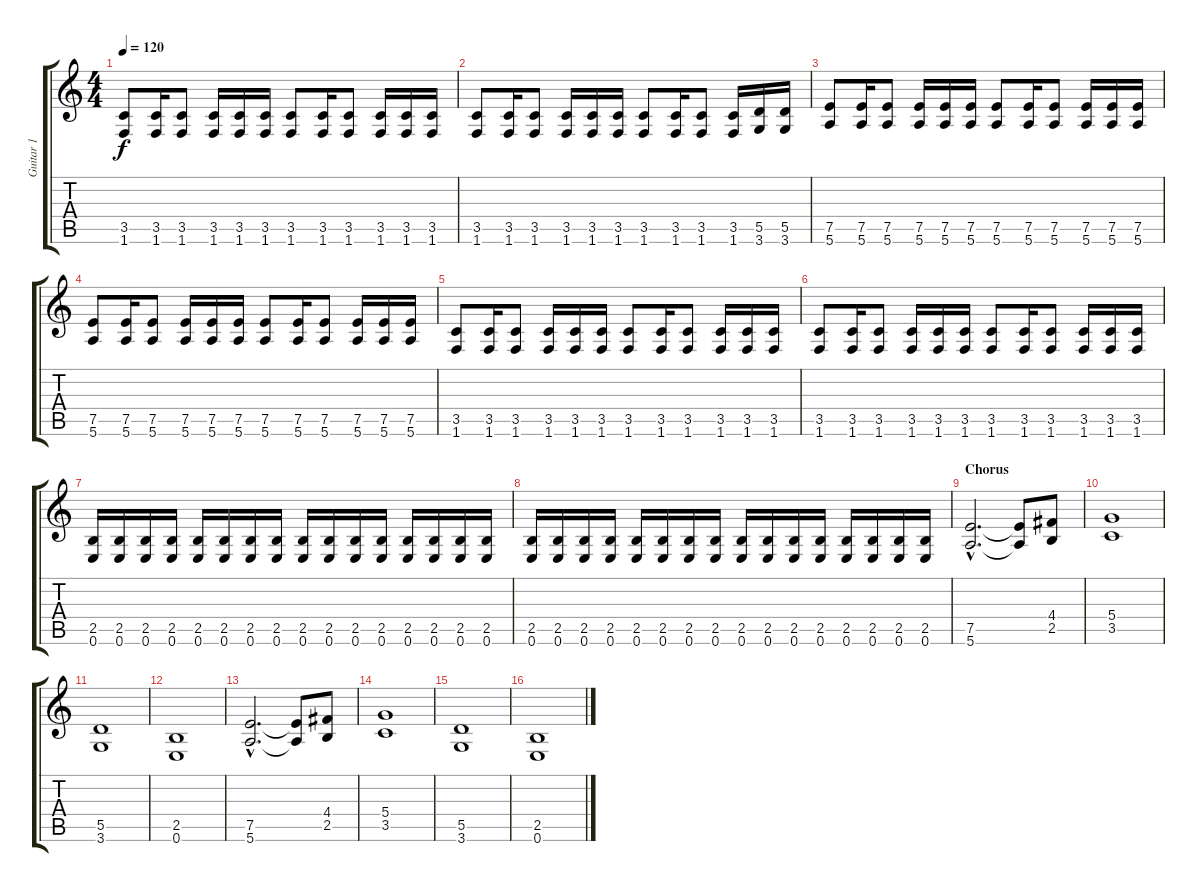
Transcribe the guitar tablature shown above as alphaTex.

\track ("Guitar 1" "Guitar 1") {instrument distortionguitar}
\staff {score tabs}
\tuning (E4 B3 G3 D3 A2 E2) {hide}
\ts (4 4)
\tempo 120
\clef g2
\ks c
(3.5 1.6).8{dy f} (3.5 1.6).16 (3.5 1.6).8 (3.5 1.6).16 (3.5 1.6).16 (3.5 1.6).16 (3.5 1.6).8 (3.5 1.6).16 (3.5 1.6).8 (3.5 1.6).16 (3.5 1.6).16 (3.5 1.6).16 |
(3.5 1.6).8 (3.5 1.6).16 (3.5 1.6).8 (3.5 1.6).16 (3.5 1.6).16 (3.5 1.6).16 (3.5 1.6).8 (3.5 1.6).16 (3.5 1.6).8 (3.5 1.6).16 (5.5 3.6).16 (5.5 3.6).16 |
(7.5 5.6).8 (7.5 5.6).16 (7.5 5.6).8 (7.5 5.6).16 (7.5 5.6).16 (7.5 5.6).16 (7.5 5.6).8 (7.5 5.6).16 (7.5 5.6).8 (7.5 5.6).16 (7.5 5.6).16 (7.5 5.6).16 |
(7.5 5.6).8 (7.5 5.6).16 (7.5 5.6).8 (7.5 5.6).16 (7.5 5.6).16 (7.5 5.6).16 (7.5 5.6).8 (7.5 5.6).16 (7.5 5.6).8 (7.5 5.6).16 (7.5 5.6).16 (7.5 5.6).16 |
(3.5 1.6).8 (3.5 1.6).16 (3.5 1.6).8 (3.5 1.6).16 (3.5 1.6).16 (3.5 1.6).16 (3.5 1.6).8 (3.5 1.6).16 (3.5 1.6).8 (3.5 1.6).16 (3.5 1.6).16 (3.5 1.6).16 |
(3.5 1.6).8 (3.5 1.6).16 (3.5 1.6).8 (3.5 1.6).16 (3.5 1.6).16 (3.5 1.6).16 (3.5 1.6).8 (3.5 1.6).16 (3.5 1.6).8 (3.5 1.6).16 (3.5 1.6).16 (3.5 1.6).16 |
(2.5 0.6).16 (2.5 0.6).16 (2.5 0.6).16 (2.5 0.6).16 (2.5 0.6).16 (2.5 0.6).16 (2.5 0.6).16 (2.5 0.6).16 (2.5 0.6).16 (2.5 0.6).16 (2.5 0.6).16 (2.5 0.6).16 (2.5 0.6).16 (2.5 0.6).16 (2.5 0.6).16 (2.5 0.6).16 |
(2.5 0.6).16 (2.5 0.6).16 (2.5 0.6).16 (2.5 0.6).16 (2.5 0.6).16 (2.5 0.6).16 (2.5 0.6).16 (2.5 0.6).16 (2.5 0.6).16 (2.5 0.6).16 (2.5 0.6).16 (2.5 0.6).16 (2.5 0.6).16 (2.5 0.6).16 (2.5 0.6).16 (2.5 0.6).16 |
\section ("" "Chorus")
(7.5{hac} 5.6{hac}).2{d} (7.5{t} 5.6{t}).8 (4.4 2.5).8 |
(5.4 3.5).1 |
(5.5 3.6).1 |
(2.5 0.6).1 |
(7.5{hac} 5.6{hac}).2{d} (7.5{t} 5.6{t}).8 (4.4 2.5).8 |
(5.4 3.5).1 |
(5.5 3.6).1 |
(2.5 0.6).1
